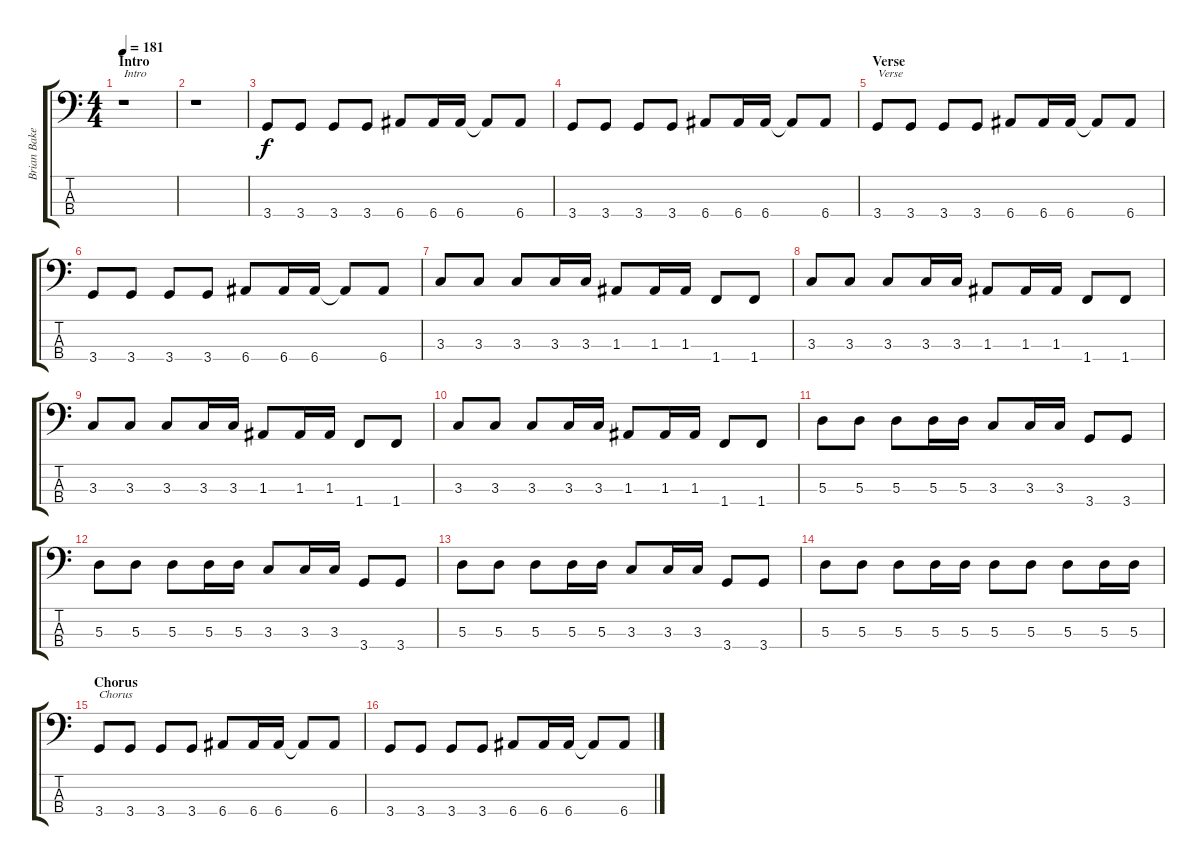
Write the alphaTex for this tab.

\track ("Brian Baker" "Brian Bake") {instrument electricbasspick}
\staff {score tabs}
\tuning (G2 D2 A1 E1) {hide}
\ts (4 4)
\section ("" "Intro")
\tempo 181
\clef f4
\ks c
r.1{txt "Intro" dy f instrument electricbasspick} |
r.1 |
3.4.8 3.4.8 3.4.8 3.4.8 6.4.8 6.4.16 6.4.16 6.4{t}.8 6.4.8 |
3.4.8 3.4.8 3.4.8 3.4.8 6.4.8 6.4.16 6.4.16 6.4{t}.8 6.4.8 |
\section ("" "Verse")
3.4.8{txt "Verse"} 3.4.8 3.4.8 3.4.8 6.4.8 6.4.16 6.4.16 6.4{t}.8 6.4.8 |
3.4.8 3.4.8 3.4.8 3.4.8 6.4.8 6.4.16 6.4.16 6.4{t}.8 6.4.8 |
3.3.8 3.3.8 3.3.8 3.3.16 3.3.16 1.3.8 1.3.16 1.3.16 1.4.8 1.4.8 |
3.3.8 3.3.8 3.3.8 3.3.16 3.3.16 1.3.8 1.3.16 1.3.16 1.4.8 1.4.8 |
3.3.8 3.3.8 3.3.8 3.3.16 3.3.16 1.3.8 1.3.16 1.3.16 1.4.8 1.4.8 |
3.3.8 3.3.8 3.3.8 3.3.16 3.3.16 1.3.8 1.3.16 1.3.16 1.4.8 1.4.8 |
5.3.8 5.3.8 5.3.8 5.3.16 5.3.16 3.3.8 3.3.16 3.3.16 3.4.8 3.4.8 |
5.3.8 5.3.8 5.3.8 5.3.16 5.3.16 3.3.8 3.3.16 3.3.16 3.4.8 3.4.8 |
5.3.8 5.3.8 5.3.8 5.3.16 5.3.16 3.3.8 3.3.16 3.3.16 3.4.8 3.4.8 |
5.3.8 5.3.8 5.3.8 5.3.16 5.3.16 5.3.8 5.3.8 5.3.8 5.3.16 5.3.16 |
\section ("" "Chorus")
3.4.8{txt "Chorus"} 3.4.8 3.4.8 3.4.8 6.4.8 6.4.16 6.4.16 6.4{t}.8 6.4.8 |
3.4.8 3.4.8 3.4.8 3.4.8 6.4.8 6.4.16 6.4.16 6.4{t}.8 6.4.8
